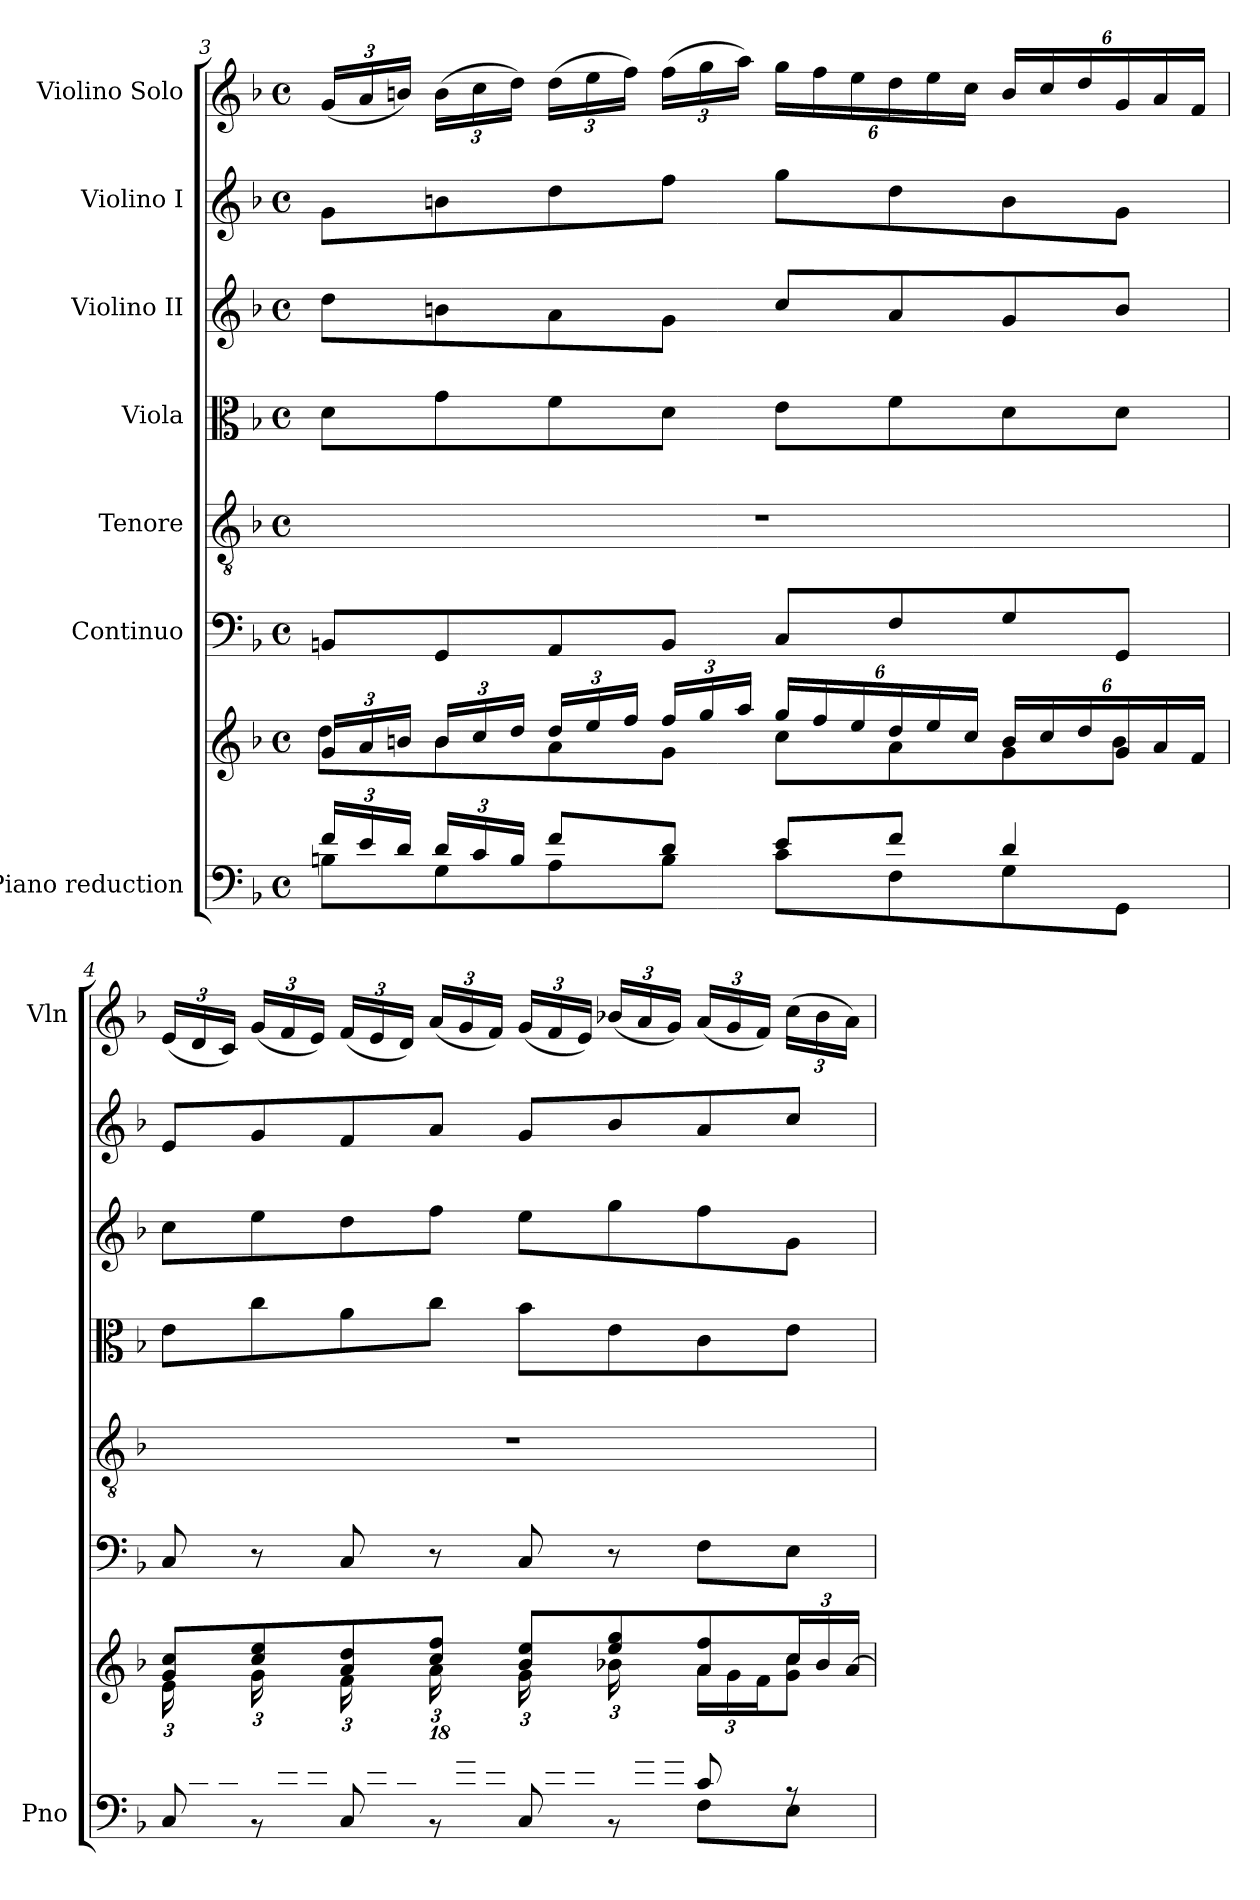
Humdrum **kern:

**kern	**kern	**kern	**kern	**kern	**kern	**kern	**kern
*part7	*part7	*part6	*part5	*part4	*part3	*part2	*part1
*staff8	*staff7	*staff6	*staff5	*staff4	*staff3	*staff2	*staff1
*I"Piano reduction	*	*I"Continuo	*I"Tenore	*I"Viola	*I"Violino II	*I"Violino I	*I"Violino Solo
*I'Pno	*	*	*	*	*	*	*I'Vln
!!LO:LB:g=z
*clefF4	*clefG2	*clefF4	*clefGv2	*clefC3	*clefG2	*clefG2	*clefG2
*k[b-]	*k[b-]	*k[b-]	*k[b-]	*k[b-]	*k[b-]	*k[b-]	*k[b-]
*M4/4	*M4/4	*M4/4	*M4/4	*M4/4	*M4/4	*M4/4	*M4/4
*met(c)	*met(c)	*met(c)	*met(c)	*met(c)	*met(c)	*met(c)	*met(c)
*Xbrackettup	*Xbrackettup	*	*	*	*	*	*Xbrackettup
=3	=3	=3	=3	=3	=3	=3	=3
*^	*^	*	*	*	*	*	*
24f/LL	8Bn\L	24g/LL	8dd\L	8BBn/L	1r	8d\L	8dd\L	8g\L	(<24g/LL
24e/	.	24a/	.	.	.	.	.	.	24a/
24d/JJ	.	24bn/JJ	.	.	.	.	.	.	24bn/JJ)
24d/LL	8G\	24b/LL	8b\	8GG/	.	8g\	8bn\	8bn\	(>24b\LL
24c/	.	24cc/	.	.	.	.	.	.	24cc\
24B/JJ	.	24dd/JJ	.	.	.	.	.	.	24dd\JJ)
8f/L	8A\	24dd/LL	8a\	8AA/	.	8f\	8a\	8dd\	(>24dd\LL
.	.	24ee/	.	.	.	.	.	.	24ee\
.	.	24ff/JJ	.	.	.	.	.	.	24ff\JJ)
8d/J	8B\J	24ff/LL	8g\J	8BB/J	.	8d\J	8g\J	8ff\J	(>24ff\LL
.	.	24gg/	.	.	.	.	.	.	24gg\
.	.	24aa/JJ	.	.	.	.	.	.	24aa\JJ)
8e/L	8c\L	24gg/LL	8cc\L	8C/L	.	8e\L	8cc/L	8gg\L	24gg\LL
.	.	24ff/	.	.	.	.	.	.	24ff\
.	.	24ee/	.	.	.	.	.	.	24ee\
8f/J	8F\	24dd/	8a\	8F/	.	8f\	8a/	8dd\	24dd\
.	.	24ee/	.	.	.	.	.	.	24ee\
.	.	24cc/JJ	.	.	.	.	.	.	24cc\JJ
4d/	8G\	24b/LL	8g\	8G/	.	8d\	8g/	8b\	24b/LL
.	.	24cc/	.	.	.	.	.	.	24cc/
.	.	24dd/	.	.	.	.	.	.	24dd/
.	8GG\J	24g/	8b\J	8GG/J	.	8d\J	8b/J	8g\J	24g/
.	.	24a/	.	.	.	.	.	.	24a/
.	.	24f/JJ	.	.	.	.	.	.	24f/JJ
=4	=4	=4	=4	=4	=4	=4	=4	=4	=4
*	*	*	*^	*	*	*	*	*	*
24ryy	8C/	8g/ 8cc/L	2.ryy	24e\LL	8C/	1r	8e\L	8cc\L	8e/L	(<24e/LL
24d/	.	.	.	12ryy	.	.	.	.	.	24d/
24c/JJ	.	.	.	.	.	.	.	.	.	24c/JJ)
24ryy	8r	8cc/ 8ee/	.	24g\LL	8r	.	8cc\	8ee\	8g/	(<24g/LL
24f/	.	.	.	12ryy	.	.	.	.	.	24f/
24e/JJ	.	.	.	.	.	.	.	.	.	24e/JJ)
24ryy	8C/	8a/ 8dd/	.	24f\LL	8C/	.	8a\	8dd\	8f/	(<24f/LL
24e/	.	.	.	12ryy	.	.	.	.	.	24e/
24d/JJ	.	.	.	.	.	.	.	.	.	24d/JJ)
24ryy	8r	8cc/ 8ff/J	.	24a\LL	8r	.	8cc\J	8ff\J	8a/J	(<24a/LL
24g/	.	.	.	12ryy	.	.	.	.	.	24g/
24f/JJ	.	.	.	.	.	.	.	.	.	24f/JJ)
24ryy	8C/	8b-/ 8ee/L	.	24g\LL	8C/	.	8b-\L	8ee\L	8g/L	(<24g/LL
24f/	.	.	.	12ryy	.	.	.	.	.	24f/
24e/JJ	.	.	.	.	.	.	.	.	.	24e/JJ)
24ryy	8r	8ee/ 8gg/	.	24b-X\LL	8r	.	8e\	8gg\	8b-/	(<24b-X/LL
24a/	.	.	.	3ryy	.	.	.	.	.	24a/
24g/JJ	.	.	.	.	.	.	.	.	.	24g/JJ)
8c/	8F\L	8a/ 8ff/	24a\LL	.	8F\L	.	8c\	8ff\	8a/	(<24a/LL
.	.	.	24g\	.	.	.	.	.	.	24g/
.	.	.	24f\J	.	.	.	.	.	.	24f/JJ)
8rA	8E\J	24cc/L	8g\ 8cc\J	.	8E\J	.	8e\J	8g\J	8cc/J	(>24cc\LL
.	.	24b-/	.	.	.	.	.	.	.	24b-\
.	.	[24a/JJ	.	.	.	.	.	.	.	24a\JJ)
*v	*v	*	*	*	*	*	*	*	*	*
*	*v	*v	*v	*	*	*	*	*	*
=	=	=	=	=	=	=	=
*-	*-	*-	*-	*-	*-	*-	*-
